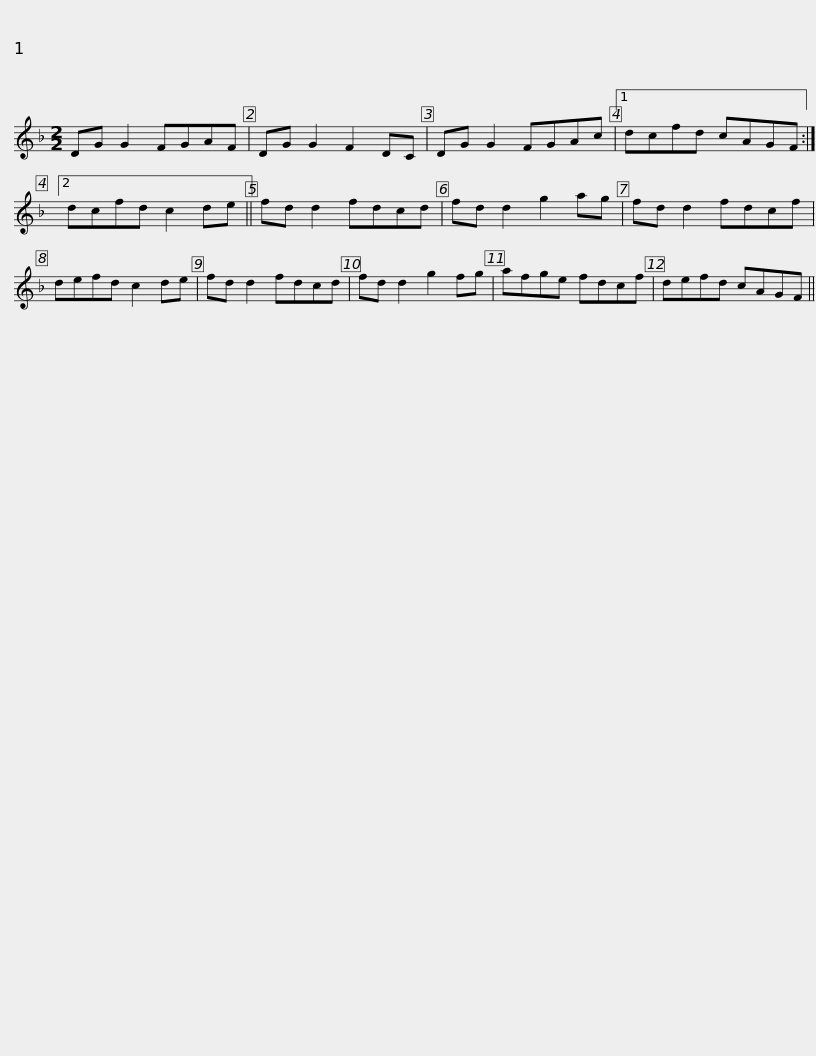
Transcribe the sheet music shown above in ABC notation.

X:1
L:1/8
M:2/2
I:linebreak $
K:F
V:1 treble
V:1
 DG G2 FGAF | DG G2 F2 DC | DG G2 FGAc |1 dcfd cAGF :|2 dcfd c2 de || %5
 fd d2 fdcd |$ fd d2 g2 ag | fd d2 fdcf | defd c2 de | fd d2 fdcd | %10
 fd d2 g2 fg | afge fdcf |$ defd cAGF || %13
